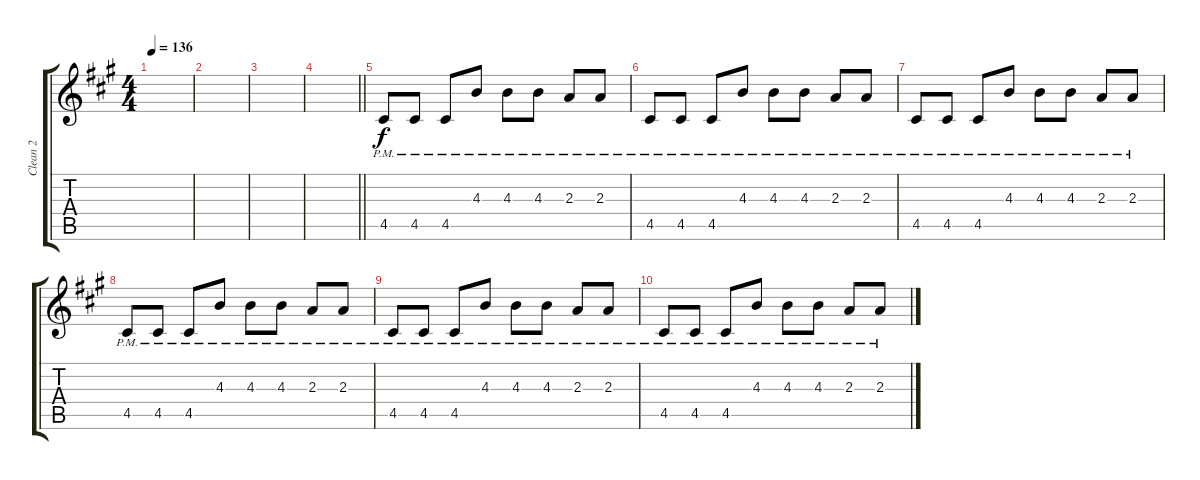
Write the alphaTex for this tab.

\track ("Clean 2" "Clean 2") {instrument electricguitarjazz}
\staff {score tabs}
\tuning (E4 B3 G3 D3 A2 E2) {hide}
\ts (4 4)
\tempo 136
\clef g2
\ks f#minor
|
|
|
\barLineRight lightlight
|
4.5{pm}.8{instrument distortionguitar} 4.5{pm}.8 4.5{pm}.8 4.3{pm}.8 4.3{pm}.8 4.3{pm}.8 2.3{pm}.8 2.3{pm}.8 |
4.5{pm}.8 4.5{pm}.8 4.5{pm}.8 4.3{pm}.8 4.3{pm}.8 4.3{pm}.8 2.3{pm}.8 2.3{pm}.8 |
4.5{pm}.8 4.5{pm}.8 4.5{pm}.8 4.3{pm}.8 4.3{pm}.8 4.3{pm}.8 2.3{pm}.8 2.3{pm}.8 |
4.5{pm}.8 4.5{pm}.8 4.5{pm}.8 4.3{pm}.8 4.3{pm}.8 4.3{pm}.8 2.3{pm}.8 2.3{pm}.8 |
4.5{pm}.8 4.5{pm}.8 4.5{pm}.8 4.3{pm}.8 4.3{pm}.8 4.3{pm}.8 2.3{pm}.8 2.3{pm}.8 |
4.5{pm}.8 4.5{pm}.8 4.5{pm}.8 4.3{pm}.8 4.3{pm}.8 4.3{pm}.8 2.3{pm}.8 2.3{pm}.8
